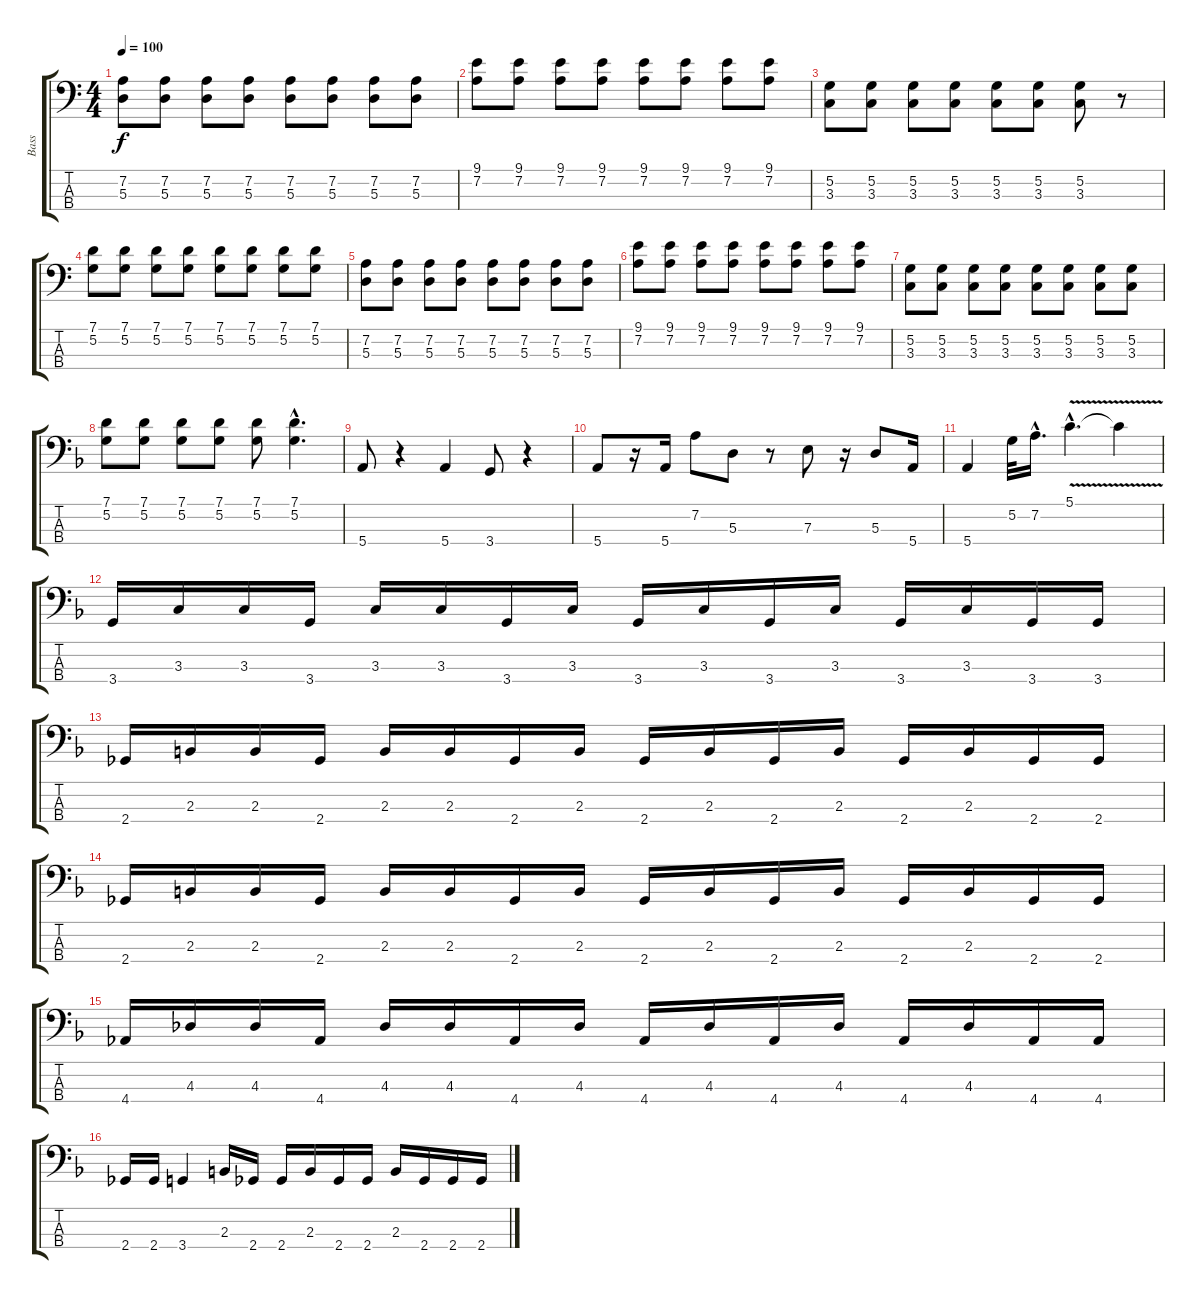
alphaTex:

\track ("Bass" "Bass") {instrument electricbassfinger}
\staff {score tabs}
\tuning (G2 D2 A1 E1) {hide}
\ts (4 4)
\tempo 100
\clef f4
\ks c
(7.2 5.3).8{dy f instrument electricbasspick} (7.2 5.3).8 (7.2 5.3).8 (7.2 5.3).8 (7.2 5.3).8 (7.2 5.3).8 (7.2 5.3).8 (7.2 5.3).8 |
(9.1 7.2).8 (9.1 7.2).8 (9.1 7.2).8 (9.1 7.2).8 (9.1 7.2).8 (9.1 7.2).8 (9.1 7.2).8 (9.1 7.2).8 |
(5.2 3.3).8 (5.2 3.3).8 (5.2 3.3).8 (5.2 3.3).8 (5.2 3.3).8 (5.2 3.3).8 (5.2 3.3).8 r.8 |
(7.1 5.2).8 (7.1 5.2).8 (7.1 5.2).8 (7.1 5.2).8 (7.1 5.2).8 (7.1 5.2).8 (7.1 5.2).8 (7.1 5.2).8 |
(7.2 5.3).8 (7.2 5.3).8 (7.2 5.3).8 (7.2 5.3).8 (7.2 5.3).8 (7.2 5.3).8 (7.2 5.3).8 (7.2 5.3).8 |
(9.1 7.2).8 (9.1 7.2).8 (9.1 7.2).8 (9.1 7.2).8 (9.1 7.2).8 (9.1 7.2).8 (9.1 7.2).8 (9.1 7.2).8 |
(5.2 3.3).8 (5.2 3.3).8 (5.2 3.3).8 (5.2 3.3).8 (5.2 3.3).8 (5.2 3.3).8 (5.2 3.3).8 (5.2 3.3).8 |
\ks f
(7.1 5.2).8 (7.1 5.2).8 (7.1 5.2).8 (7.1 5.2).8 (7.1 5.2).8 (7.1{hac} 5.2{hac}).4{d} |
5.4.8{instrument slapbass1} r.4 5.4.4 3.4.8 r.4 |
5.4.8{instrument slapbass1} r.16 5.4.16 7.2.8 5.3.8 r.8 7.3.8 r.16 5.3.8 5.4.16 |
5.4.4{instrument slapbass1} 5.2.32 7.2{hac}.16{d} 5.1{v hac}.4{d} 5.1{t}.4 |
3.4.16{instrument electricbassfinger} 3.3.16 3.3.16 3.4.16 3.3.16 3.3.16 3.4.16 3.3.16 3.4.16 3.3.16 3.4.16 3.3.16 3.4.16 3.3.16 3.4.16 3.4.16 |
2.4.16 2.3.16 2.3.16 2.4.16 2.3.16 2.3.16 2.4.16 2.3.16 2.4.16 2.3.16 2.4.16 2.3.16 2.4.16 2.3.16 2.4.16 2.4.16 |
2.4.16 2.3.16 2.3.16 2.4.16 2.3.16 2.3.16 2.4.16 2.3.16 2.4.16 2.3.16 2.4.16 2.3.16 2.4.16 2.3.16 2.4.16 2.4.16 |
4.4.16 4.3.16 4.3.16 4.4.16 4.3.16 4.3.16 4.4.16 4.3.16 4.4.16 4.3.16 4.4.16 4.3.16 4.4.16 4.3.16 4.4.16 4.4.16 |
2.4.16 2.4.16 3.4.4 2.3.16 2.4.16 2.4.16 2.3.16 2.4.16 2.4.16 2.3.16 2.4.16 2.4.16 2.4.16
